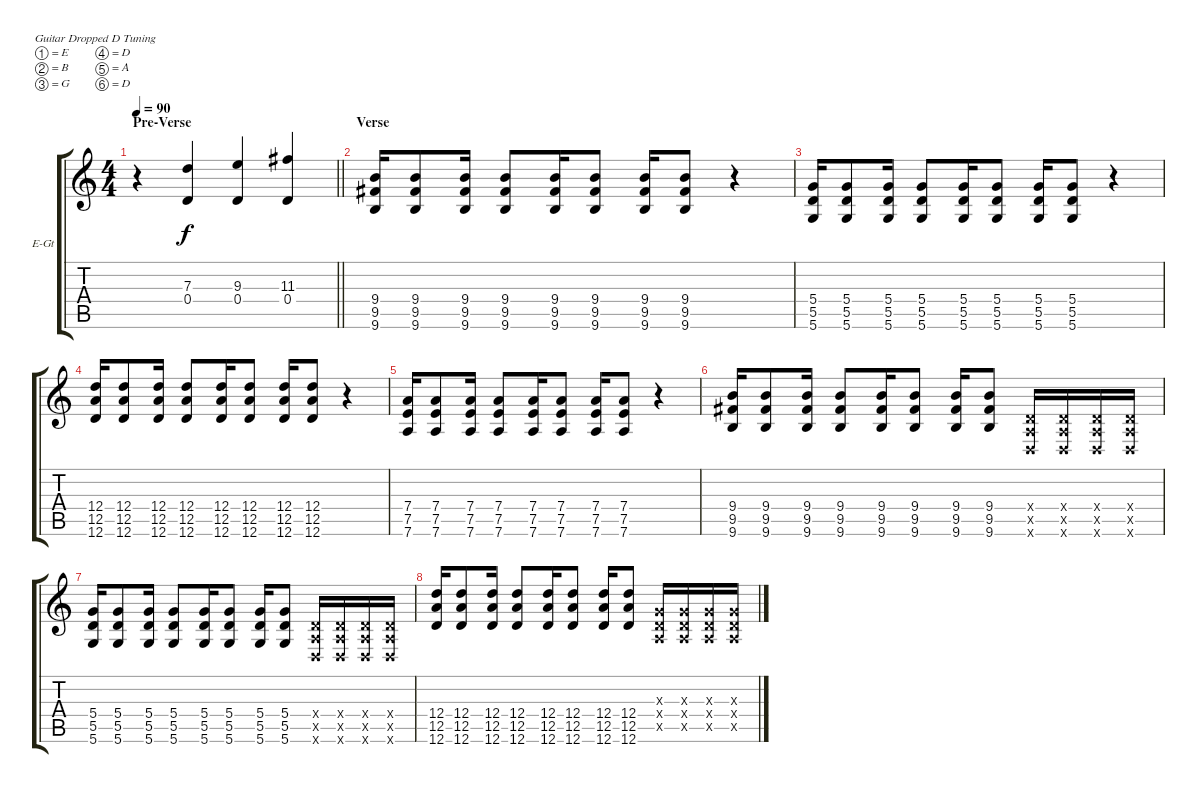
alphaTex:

\bracketExtendMode groupsimilarinstruments
\firstSystemTrackNameOrientation horizontal
\otherSystemsTrackNameOrientation horizontal
\track ("Jack Barakat" "E-Gt") {instrument distortionguitar}
\staff {score tabs}
\tuning (E4 B3 G3 D3 A2 D2)
\ts (4 4)
\section ("" "Pre-Verse")
\tempo 90
\clef g2
\barLineRight lightlight
\ks c
r.4{dy f} (0.4 7.3).4 (0.4 9.3).4 (0.4 11.3).4 |
\section ("" "Verse")
(9.4 9.5 9.6).16 (9.4 9.5 9.6).8 (9.4 9.5 9.6).16 (9.4 9.5 9.6).8 (9.4 9.5 9.6).16 (9.4 9.5 9.6).8 (9.4 9.5 9.6).16 (9.4 9.5 9.6).8 r.4 |
(5.4 5.5 5.6).16 (5.4 5.5 5.6).8 (5.4 5.5 5.6).16 (5.4 5.5 5.6).8 (5.4 5.5 5.6).16 (5.4 5.5 5.6).8 (5.4 5.5 5.6).16 (5.4 5.5 5.6).8 r.4 |
(12.4 12.5 12.6).16 (12.4 12.5 12.6).8 (12.4 12.5 12.6).16 (12.4 12.5 12.6).8 (12.4 12.5 12.6).16 (12.4 12.5 12.6).8 (12.4 12.5 12.6).16 (12.4 12.5 12.6).8 r.4 |
(7.4 7.5 7.6).16 (7.4 7.5 7.6).8 (7.4 7.5 7.6).16 (7.4 7.5 7.6).8 (7.4 7.5 7.6).16 (7.4 7.5 7.6).8 (7.4 7.5 7.6).16 (7.4 7.5 7.6).8 r.4 |
(9.4 9.5 9.6).16 (9.4 9.5 9.6).8 (9.4 9.5 9.6).16 (9.4 9.5 9.6).8 (9.4 9.5 9.6).16 (9.4 9.5 9.6).8 (9.4 9.5 9.6).16 (9.4 9.5 9.6).8 (0.4{x} 0.5{x} 0.6{x}).16 (0.4{x} 0.5{x} 0.6{x}).16 (0.4{x} 0.5{x} 0.6{x}).16 (0.4{x} 0.5{x} 0.6{x}).16 |
(5.4 5.5 5.6).16 (5.4 5.5 5.6).8 (5.4 5.5 5.6).16 (5.4 5.5 5.6).8 (5.4 5.5 5.6).16 (5.4 5.5 5.6).8 (5.4 5.5 5.6).16 (5.4 5.5 5.6).8 (0.4{x} 0.5{x} 0.6{x}).16 (0.4{x} 0.5{x} 0.6{x}).16 (0.4{x} 0.5{x} 0.6{x}).16 (0.4{x} 0.5{x} 0.6{x}).16 |
(12.4 12.5 12.6).16 (12.4 12.5 12.6).8 (12.4 12.5 12.6).16 (12.4 12.5 12.6).8 (12.4 12.5 12.6).16 (12.4 12.5 12.6).8 (12.4 12.5 12.6).16 (12.4 12.5 12.6).8 (0.3{x} 0.4{x} 0.5{x}).16 (0.3{x} 0.4{x} 0.5{x}).16 (0.3{x} 0.4{x} 0.5{x}).16 (0.3{x} 0.4{x} 0.5{x}).16
